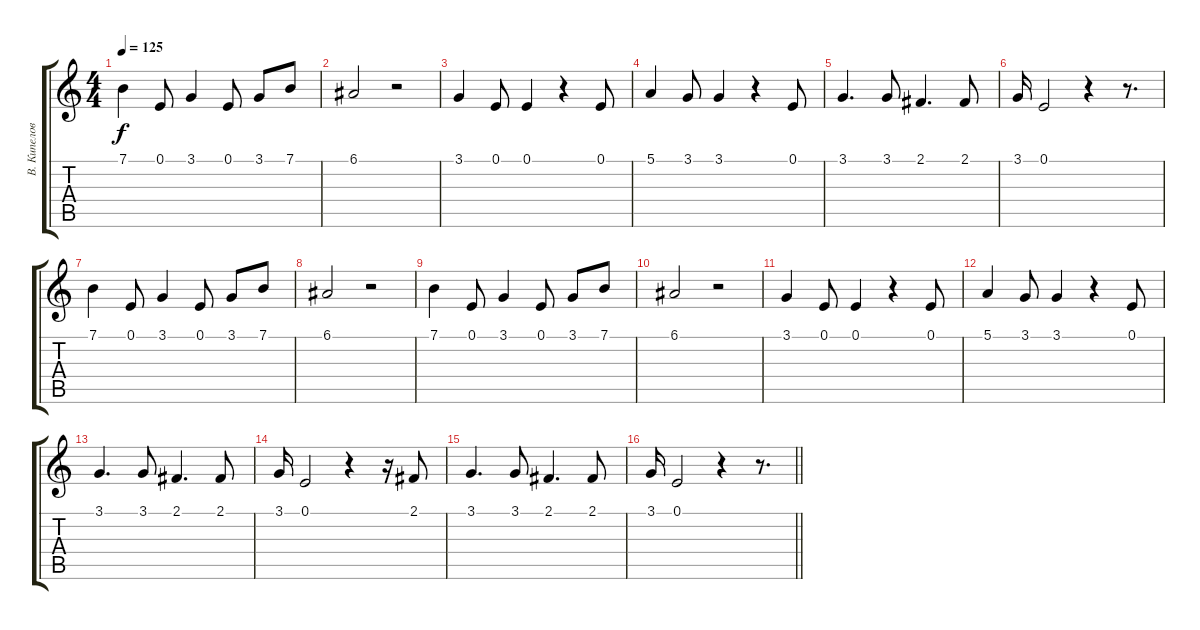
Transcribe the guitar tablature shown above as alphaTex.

\track ("В. Кипелов" "В. Кипелов") {instrument lead6voice}
\staff {score tabs}
\tuning (E4 B3 G3 D3 A2 E2) {hide}
\ts (4 4)
\tempo 125
\clef g2
\ks c
7.1.4{dy f} 0.1.8 3.1.4 0.1.8 3.1.8 7.1.8 |
6.1.2 r.2 |
3.1.4 0.1.8 0.1.4 r.4 0.1.8 |
5.1.4 3.1.8 3.1.4 r.4 0.1.8 |
3.1.4{d} 3.1.8 2.1.4{d} 2.1.8 |
3.1.16 0.1.2 r.4 r.8{d} |
7.1.4 0.1.8 3.1.4 0.1.8 3.1.8 7.1.8 |
6.1.2 r.2 |
7.1.4 0.1.8 3.1.4 0.1.8 3.1.8 7.1.8 |
6.1.2 r.2 |
3.1.4 0.1.8 0.1.4 r.4 0.1.8 |
5.1.4 3.1.8 3.1.4 r.4 0.1.8 |
3.1.4{d} 3.1.8 2.1.4{d} 2.1.8 |
3.1.16 0.1.2 r.4 r.16 2.1.8 |
3.1.4{d} 3.1.8 2.1.4{d} 2.1.8 |
\barLineRight lightlight
3.1.16 0.1.2 r.4 r.8{d}
